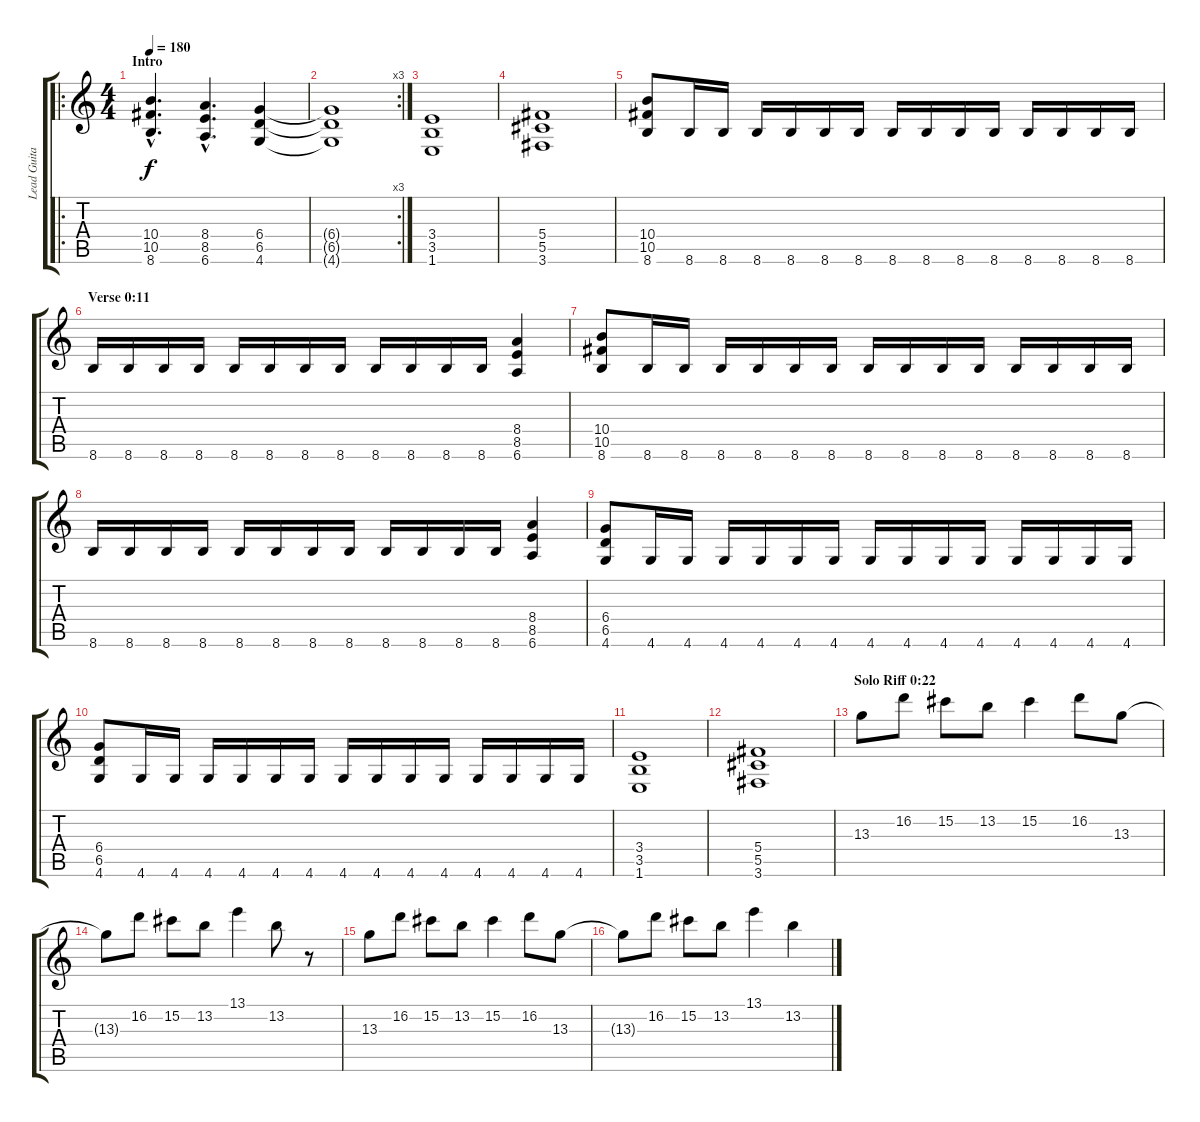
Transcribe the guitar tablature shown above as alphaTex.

\track ("Lead Guitar" "Lead Guita") {instrument overdrivenguitar}
\staff {score tabs}
\tuning (Eb4 Bb3 Gb3 Db3 Ab2 Eb2) {hide}
\ro
\ts (4 4)
\section ("" "Intro")
\tempo 180
\clef g2
\ks c
(10.4{hac} 10.5{hac} 8.6{hac}).4{d dy f instrument overdrivenguitar} (8.4{hac} 8.5{hac} 6.6{hac}).4{d} (6.4 6.5 4.6).4 |
\rc 3
(6.4{t} 6.5{t} 4.6{t}).1 |
(3.4 3.5 1.6).1 |
(5.4 5.5 3.6).1 |
(10.4 10.5 8.6).8 8.6.16 8.6.16 8.6.16 8.6.16 8.6.16 8.6.16 8.6.16 8.6.16 8.6.16 8.6.16 8.6.16 8.6.16 8.6.16 8.6.16 |
\section ("" "Verse 0:11")
8.6.16 8.6.16 8.6.16 8.6.16 8.6.16 8.6.16 8.6.16 8.6.16 8.6.16 8.6.16 8.6.16 8.6.16 (8.4 8.5 6.6).4 |
(10.4 10.5 8.6).8 8.6.16 8.6.16 8.6.16 8.6.16 8.6.16 8.6.16 8.6.16 8.6.16 8.6.16 8.6.16 8.6.16 8.6.16 8.6.16 8.6.16 |
8.6.16 8.6.16 8.6.16 8.6.16 8.6.16 8.6.16 8.6.16 8.6.16 8.6.16 8.6.16 8.6.16 8.6.16 (8.4 8.5 6.6).4 |
(6.4 6.5 4.6).8 4.6.16 4.6.16 4.6.16 4.6.16 4.6.16 4.6.16 4.6.16 4.6.16 4.6.16 4.6.16 4.6.16 4.6.16 4.6.16 4.6.16 |
(6.4 6.5 4.6).8 4.6.16 4.6.16 4.6.16 4.6.16 4.6.16 4.6.16 4.6.16 4.6.16 4.6.16 4.6.16 4.6.16 4.6.16 4.6.16 4.6.16 |
(3.4 3.5 1.6).1 |
(5.4 5.5 3.6).1 |
\section ("" "Solo Riff 0:22")
13.3.8 16.2.8 15.2.8 13.2.8 15.2.4 16.2.8 13.3.8 |
13.3{t}.8 16.2.8 15.2.8 13.2.8 13.1.4 13.2.8 r.8 |
13.3.8 16.2.8 15.2.8 13.2.8 15.2.4 16.2.8 13.3.8 |
13.3{t}.8 16.2.8 15.2.8 13.2.8 13.1.4 13.2.4
